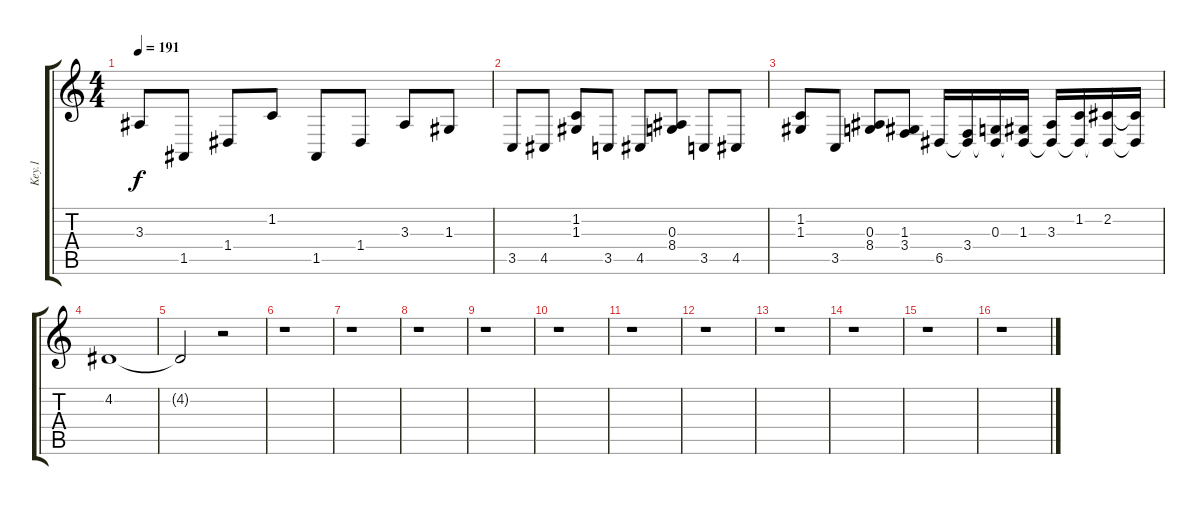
\track ("Key.1" "Key.1") {instrument acousticgrandpiano}
\staff {score tabs}
\tuning (E4 B3 G3 D3 A2 E2) {hide}
\ts (4 4)
\tempo 191
\clef g2
\ks c
3.3.8{dy f} 1.5.8 1.4.8 1.2.8 1.5.8 1.4.8 3.3.8 1.3.8 |
3.5.8 4.5.8 (1.2 1.3).8 3.5.8 4.5.8 (0.3 8.4).8 3.5.8 4.5.8 |
(1.2 1.3).8 3.5.8 (0.3 8.4).8 (1.3 3.4).8 6.5.16 (3.4 6.5{t}).16 (0.3 6.5{t}).16 (1.3 6.5{t}).16 (3.3 6.5{t}).16 (1.2 6.5{t}).16 (2.2 6.5{t}).16 (2.2{t} 6.5{t}).16 |
4.2.1 |
4.2{t}.2 r.2 |
r.1 |
r.1 |
r.1 |
r.1 |
r.1 |
r.1 |
r.1 |
r.1 |
r.1 |
r.1 |
r.1
